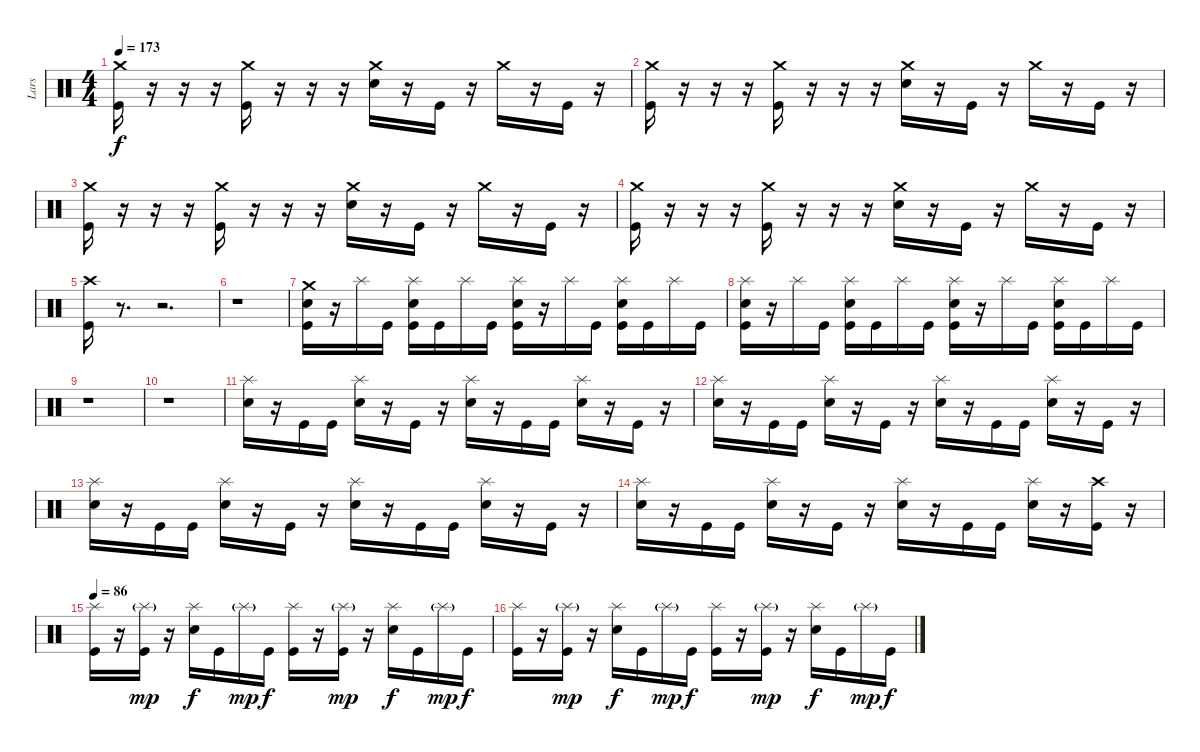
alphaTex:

\track ("Lars" "Lars") {instrument percussion}
\staff {score}
\articulation defaults
\ts (4 4)
\tempo 173
\clef neutral
\ks c
("Crash medium (hit)" "Kick (hit)").16{dy f} r.16 r.16 r.16 ("Crash medium (hit)" "Kick (hit)").16 r.16 r.16 r.16 ("Crash medium (hit)" "Electric Snare (hit)").16 r.16 "Kick (hit)".16 r.16 "Crash medium (hit)".16 r.16 "Kick (hit)".16 r.16 |
("Crash medium (hit)" "Kick (hit)").16 r.16 r.16 r.16 ("Crash medium (hit)" "Kick (hit)").16 r.16 r.16 r.16 ("Crash medium (hit)" "Electric Snare (hit)").16 r.16 "Kick (hit)".16 r.16 "Crash medium (hit)".16 r.16 "Kick (hit)".16 r.16 |
("Crash medium (hit)" "Kick (hit)").16 r.16 r.16 r.16 ("Crash medium (hit)" "Kick (hit)").16 r.16 r.16 r.16 ("Crash medium (hit)" "Electric Snare (hit)").16 r.16 "Kick (hit)".16 r.16 "Crash medium (hit)".16 r.16 "Kick (hit)".16 r.16 |
("Crash medium (hit)" "Kick (hit)").16 r.16 r.16 r.16 ("Crash medium (hit)" "Kick (hit)").16 r.16 r.16 r.16 ("Crash medium (hit)" "Electric Snare (hit)").16 r.16 "Kick (hit)".16 r.16 "Crash medium (hit)".16 r.16 "Kick (hit)".16 r.16 |
("Crash high (hit)" "Kick (hit)").16 r.8{d} r.2{d} |
r.1 |
("Crash medium (hit)" "Electric Snare (hit)" "Kick (hit)").16 r.16 "Splash (hit)".16 "Kick (hit)".16 ("Splash (hit)" "Electric Snare (hit)" "Kick (hit)").16 "Kick (hit)".16 "Splash (hit)".16 "Kick (hit)".16 ("Splash (hit)" "Electric Snare (hit)" "Kick (hit)").16 r.16 "Splash (hit)".16 "Kick (hit)".16 ("Splash (hit)" "Electric Snare (hit)" "Kick (hit)").16 "Kick (hit)".16 "Splash (hit)".16 "Kick (hit)".16 |
("Splash (hit)" "Electric Snare (hit)" "Kick (hit)").16 r.16 "Splash (hit)".16 "Kick (hit)".16 ("Splash (hit)" "Electric Snare (hit)" "Kick (hit)").16 "Kick (hit)".16 "Splash (hit)".16 "Kick (hit)".16 ("Splash (hit)" "Electric Snare (hit)" "Kick (hit)").16 r.16 "Splash (hit)".16 "Kick (hit)".16 ("Splash (hit)" "Electric Snare (hit)" "Kick (hit)").16 "Kick (hit)".16 "Splash (hit)".16 "Kick (hit)".16 |
r.1 |
r.1 |
("Splash (hit)" "Electric Snare (hit)").16 r.16 "Kick (hit)".16 "Kick (hit)".16 ("Splash (hit)" "Electric Snare (hit)").16 r.16 "Kick (hit)".16 r.16 ("Splash (hit)" "Electric Snare (hit)").16 r.16 "Kick (hit)".16 "Kick (hit)".16 ("Splash (hit)" "Electric Snare (hit)").16 r.16 "Kick (hit)".16 r.16 |
("Splash (hit)" "Electric Snare (hit)").16 r.16 "Kick (hit)".16 "Kick (hit)".16 ("Splash (hit)" "Electric Snare (hit)").16 r.16 "Kick (hit)".16 r.16 ("Splash (hit)" "Electric Snare (hit)").16 r.16 "Kick (hit)".16 "Kick (hit)".16 ("Splash (hit)" "Electric Snare (hit)").16 r.16 "Kick (hit)".16 r.16 |
("Splash (hit)" "Electric Snare (hit)").16 r.16 "Kick (hit)".16 "Kick (hit)".16 ("Splash (hit)" "Electric Snare (hit)").16 r.16 "Kick (hit)".16 r.16 ("Splash (hit)" "Electric Snare (hit)").16 r.16 "Kick (hit)".16 "Kick (hit)".16 ("Splash (hit)" "Electric Snare (hit)").16 r.16 "Kick (hit)".16 r.16 |
("Splash (hit)" "Electric Snare (hit)").16 r.16 "Kick (hit)".16 "Kick (hit)".16 ("Splash (hit)" "Electric Snare (hit)").16 r.16 "Kick (hit)".16 r.16 ("Splash (hit)" "Electric Snare (hit)").16 r.16 "Kick (hit)".16 "Kick (hit)".16 ("Splash (hit)" "Electric Snare (hit)").16 r.16 ("Crash high (hit)" "Kick (hit)").16 r.16 |
\tempo 86
("Splash (hit)" "Kick (hit)").16 r.16 ("Splash (hit)"{g} "Kick (hit)").16{dy mp} r.16 ("Splash (hit)" "Electric Snare (hit)").16{dy f} "Kick (hit)".16 "Splash (hit)"{g}.16{dy mp} "Kick (hit)".16{dy f} ("Splash (hit)" "Kick (hit)").16 r.16 ("Splash (hit)"{g} "Kick (hit)").16{dy mp} r.16 ("Splash (hit)" "Electric Snare (hit)").16{dy f} "Kick (hit)".16 "Splash (hit)"{g}.16{dy mp} "Kick (hit)".16{dy f} |
("Splash (hit)" "Kick (hit)").16 r.16 ("Splash (hit)"{g} "Kick (hit)").16{dy mp} r.16 ("Splash (hit)" "Electric Snare (hit)").16{dy f} "Kick (hit)".16 "Splash (hit)"{g}.16{dy mp} "Kick (hit)".16{dy f} ("Splash (hit)" "Kick (hit)").16 r.16 ("Splash (hit)"{g} "Kick (hit)").16{dy mp} r.16 ("Splash (hit)" "Electric Snare (hit)").16{dy f} "Kick (hit)".16 "Splash (hit)"{g}.16{dy mp} "Kick (hit)".16{dy f}
